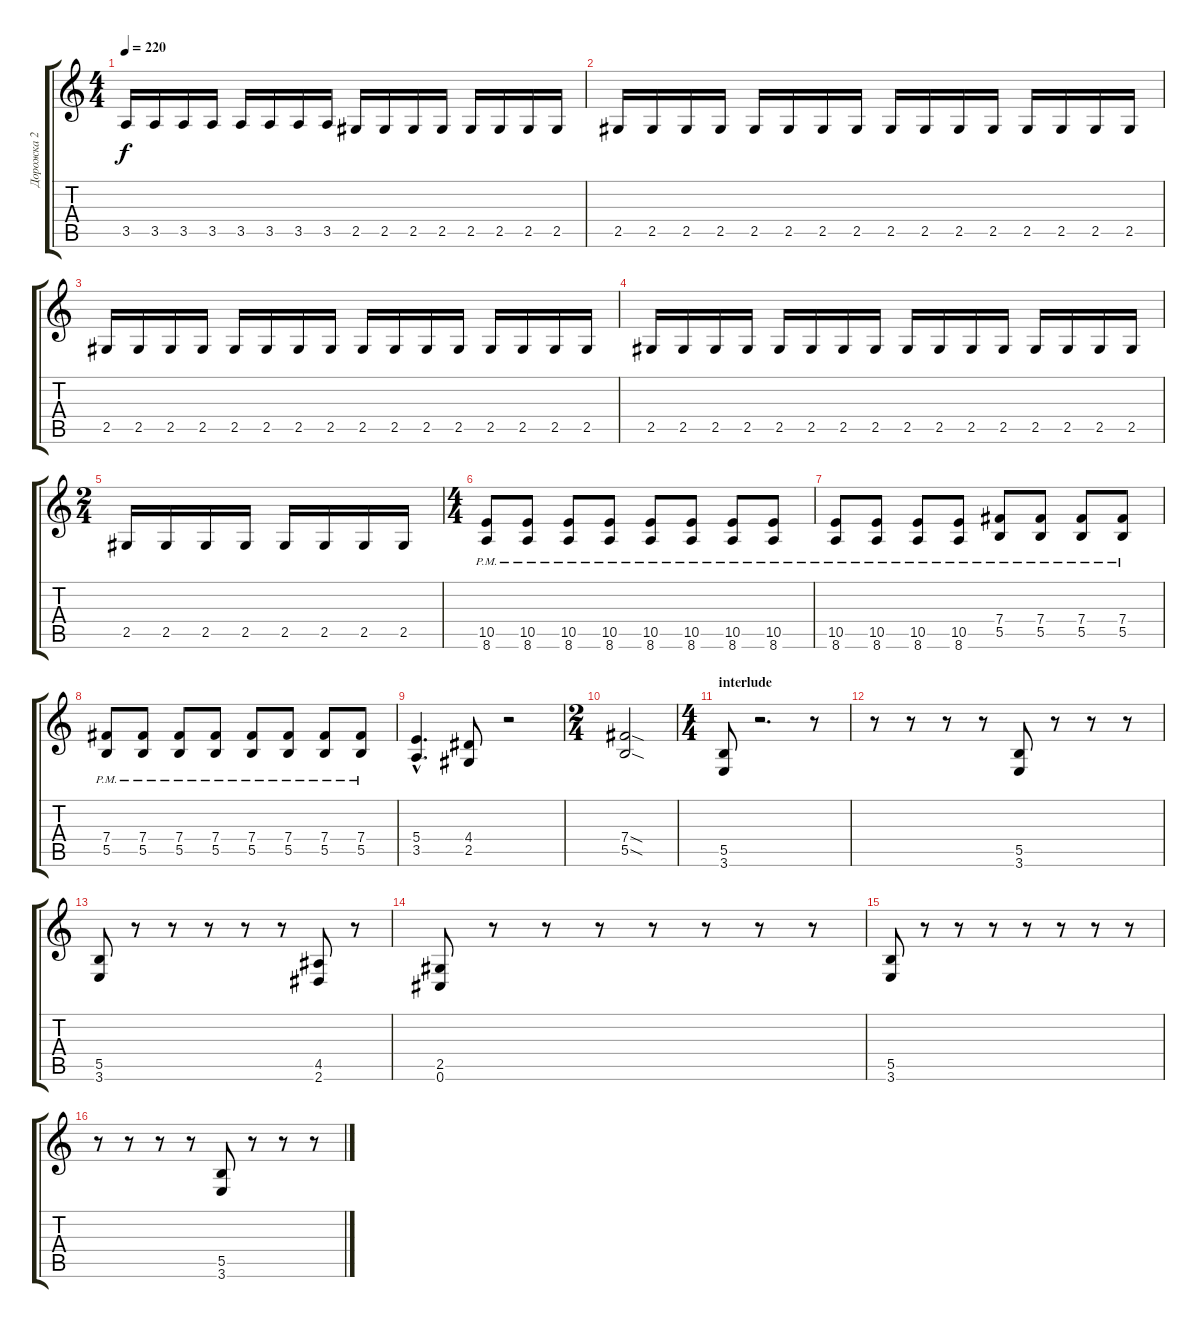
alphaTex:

\track ("Дорожка 2" "Дорожка 2") {instrument distortionguitar}
\staff {score tabs}
\tuning (Db4 Ab3 E3 B2 Gb2 Db2) {hide}
\ts (4 4)
\tempo 220
\clef g2
\ks c
3.5.16{dy f} 3.5.16 3.5.16 3.5.16 3.5.16 3.5.16 3.5.16 3.5.16 2.5.16 2.5.16 2.5.16 2.5.16 2.5.16 2.5.16 2.5.16 2.5.16 |
2.5.16 2.5.16 2.5.16 2.5.16 2.5.16 2.5.16 2.5.16 2.5.16 2.5.16 2.5.16 2.5.16 2.5.16 2.5.16 2.5.16 2.5.16 2.5.16 |
2.5.16 2.5.16 2.5.16 2.5.16 2.5.16 2.5.16 2.5.16 2.5.16 2.5.16 2.5.16 2.5.16 2.5.16 2.5.16 2.5.16 2.5.16 2.5.16 |
2.5.16 2.5.16 2.5.16 2.5.16 2.5.16 2.5.16 2.5.16 2.5.16 2.5.16 2.5.16 2.5.16 2.5.16 2.5.16 2.5.16 2.5.16 2.5.16 |
\ts (2 4)
2.5.16 2.5.16 2.5.16 2.5.16 2.5.16 2.5.16 2.5.16 2.5.16 |
\ts (4 4)
(10.5{pm} 8.6{pm}).8 (10.5{pm} 8.6{pm}).8 (10.5{pm} 8.6{pm}).8 (10.5{pm} 8.6{pm}).8 (10.5{pm} 8.6{pm}).8 (10.5{pm} 8.6{pm}).8 (10.5{pm} 8.6{pm}).8 (10.5{pm} 8.6{pm}).8 |
(10.5{pm} 8.6{pm}).8 (10.5{pm} 8.6{pm}).8 (10.5{pm} 8.6{pm}).8 (10.5{pm} 8.6{pm}).8 (7.4{pm} 5.5{pm}).8 (7.4{pm} 5.5{pm}).8 (7.4{pm} 5.5{pm}).8 (7.4{pm} 5.5{pm}).8 |
(7.4{pm} 5.5{pm}).8 (7.4{pm} 5.5{pm}).8 (7.4{pm} 5.5{pm}).8 (7.4{pm} 5.5{pm}).8 (7.4{pm} 5.5{pm}).8 (7.4{pm} 5.5{pm}).8 (7.4{pm} 5.5{pm}).8 (7.4{pm} 5.5{pm}).8 |
(5.4{hac} 3.5{hac}).4{d} (4.4 2.5).8 r.2 |
\ts (2 4)
(7.4{sod} 5.5{sod}).2 |
\ts (4 4)
\section ("" "interlude")
(5.5 3.6).8 r.2{d} r.8 |
r.8 r.8 r.8 r.8 (5.5 3.6).8 r.8 r.8 r.8 |
(5.5 3.6).8 r.8 r.8 r.8 r.8 r.8 (4.5 2.6).8 r.8 |
(2.5 0.6).8 r.8 r.8 r.8 r.8 r.8 r.8 r.8 |
(5.5 3.6).8 r.8 r.8 r.8 r.8 r.8 r.8 r.8 |
r.8 r.8 r.8 r.8 (5.5 3.6).8 r.8 r.8 r.8
